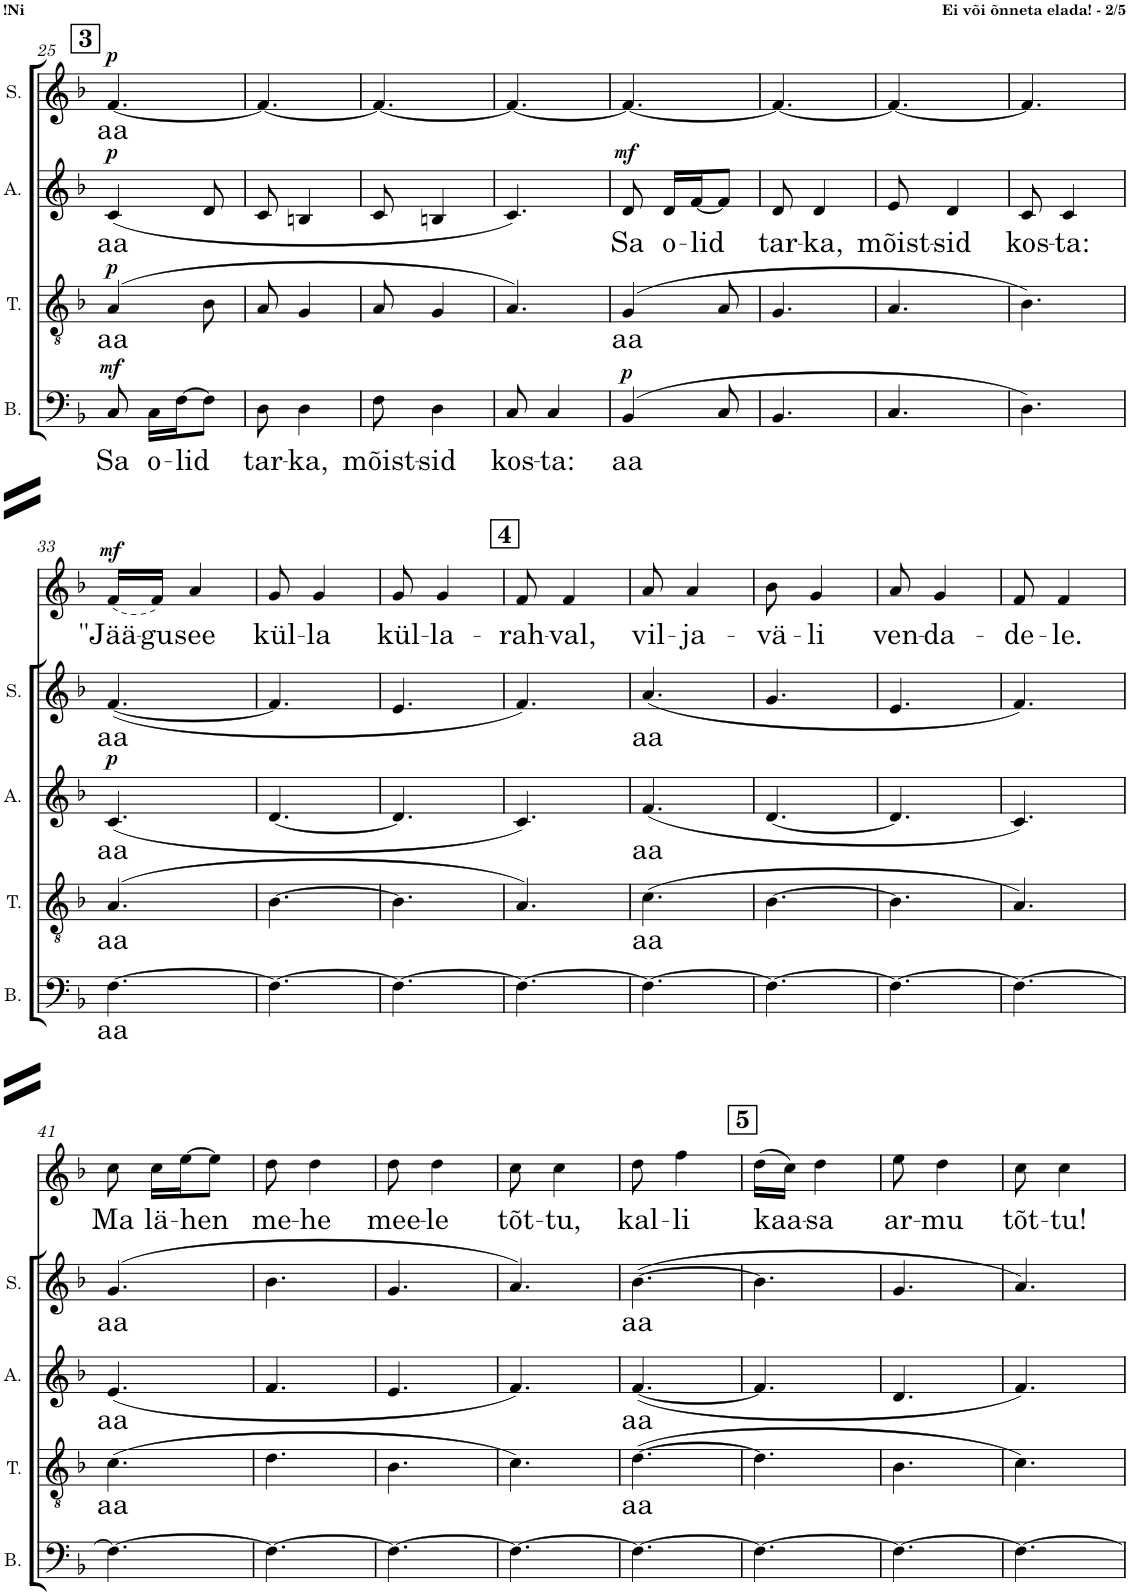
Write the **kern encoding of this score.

**kern	**text	**dynam	**kern	**text	**dynam	**kern	**text	**dynam	**kern	**text	**dynam	**kern	**text	**dynam
*part5	*part5	*part5	*part4	*part4	*part4	*part3	*part3	*part3	*part2	*part2	*part2	*part1	*part1	*part1
*staff5	*staff5	*staff5	*staff4	*staff4	*staff4	*staff3	*staff3	*staff3	*staff2	*staff2	*staff2	*staff1	*staff1	*staff1
*I"Bass	*	*	*I"Tenor	*	*	*I"Alto	*	*	*I"Soprano	*	*	*I"Soprano solo	*	*
*I'B.	*	*	*I'T.	*	*	*I'A.	*	*	*I'S.	*	*	*	*	*
!!LO:PB:g=z
*clefF4	*	*	*clefGv2	*	*	*clefG2	*	*	*clefG2	*	*	*clefG2	*	*
*k[b-]	*	*	*k[b-]	*	*	*k[b-]	*	*	*k[b-]	*	*	*k[b-]	*	*
*M3/8	*	*	*M3/8	*	*	*M3/8	*	*	*M3/8	*	*	*M3/8	*	*
!!LO:REH:place=s1:a:B:cj:fs=14:t=3
=25	=25	=25	=25	=25	=25	=25	=25	=25	=25	=25	=25	=25	=25	=25
!	!LO:LY:b	!LO:DY:a	!	!LO:LY:b	!LO:DY:a	!	!LO:LY:b	!LO:DY:a	!	!LO:LY:b	!LO:DY:a	!	!	!
8C/	Sa	mf	(4A/	aa	p	(4c/	aa	p	[4.f/	aa	p	4.r	.	.
!	!LO:LY:b	!	!	!	!	!	!	!	!	!	!	!	!	!
16C\LL	o-	.	.	.	.	.	.	.	.	.	.	.	.	.
!	!LO:LY:b	!	!	!	!	!	!	!	!	!	!	!	!	!
[16F\J	-lid	.	.	.	.	.	.	.	.	.	.	.	.	.
8F\J]	.	.	8B-\	.	.	8d/	.	.	.	.	.	.	.	.
=26	=26	=26	=26	=26	=26	=26	=26	=26	=26	=26	=26	=26	=26	=26
!	!LO:LY:b	!	!	!	!	!	!	!	!	!	!	!	!	!
8D\	tar-	.	8A/	.	.	8c/	.	.	4.f/_	.	.	4.r	.	.
!	!LO:LY:b	!	!	!	!	!	!	!	!	!	!	!	!	!
4D\	-ka,	.	4G/	.	.	4Bn/	.	.	.	.	.	.	.	.
=27	=27	=27	=27	=27	=27	=27	=27	=27	=27	=27	=27	=27	=27	=27
!	!LO:LY:b	!	!	!	!	!	!	!	!	!	!	!	!	!
8F\	mõist-	.	8A/	.	.	8c/	.	.	4.f/_	.	.	4.r	.	.
!	!LO:LY:b	!	!	!	!	!	!	!	!	!	!	!	!	!
4D\	-sid	.	4G/	.	.	4Bn/	.	.	.	.	.	.	.	.
=28	=28	=28	=28	=28	=28	=28	=28	=28	=28	=28	=28	=28	=28	=28
!	!LO:LY:b	!	!	!	!	!	!	!	!	!	!	!	!	!
8C/	kos-	.	4.A/)	.	.	4.c/)	.	.	4.f/_	.	.	4.r	.	.
!	!LO:LY:b	!	!	!	!	!	!	!	!	!	!	!	!	!
4C/	-ta:	.	.	.	.	.	.	.	.	.	.	.	.	.
=29	=29	=29	=29	=29	=29	=29	=29	=29	=29	=29	=29	=29	=29	=29
!	!LO:LY:b	!LO:DY:a	!	!LO:LY:b	!	!	!LO:LY:b	!LO:DY:a	!	!	!	!	!	!
(4BB-/	aa	p	(4G/	aa	.	8d/	Sa	mf	4.f/_	.	.	4.r	.	.
!	!	!	!	!	!	!	!LO:LY:b	!	!	!	!	!	!	!
.	.	.	.	.	.	16d/LL	o-	.	.	.	.	.	.	.
!	!	!	!	!	!	!	!LO:LY:b	!	!	!	!	!	!	!
.	.	.	.	.	.	[16f/J	-lid	.	.	.	.	.	.	.
8C/	.	.	8A/	.	.	8f/J]	.	.	.	.	.	.	.	.
=30	=30	=30	=30	=30	=30	=30	=30	=30	=30	=30	=30	=30	=30	=30
!	!	!	!	!	!	!	!LO:LY:b	!	!	!	!	!	!	!
4.BB-/	.	.	4.G/	.	.	8d/	tar-	.	4.f/_	.	.	4.r	.	.
!	!	!	!	!	!	!	!LO:LY:b	!	!	!	!	!	!	!
.	.	.	.	.	.	4d/	-ka,	.	.	.	.	.	.	.
=31	=31	=31	=31	=31	=31	=31	=31	=31	=31	=31	=31	=31	=31	=31
!	!	!	!	!	!	!	!LO:LY:b	!	!	!	!	!	!	!
4.C/	.	.	4.A/	.	.	8e/	mõist-	.	4.f/_	.	.	4.r	.	.
!	!	!	!	!	!	!	!LO:LY:b	!	!	!	!	!	!	!
.	.	.	.	.	.	4d/	-sid	.	.	.	.	.	.	.
=32	=32	=32	=32	=32	=32	=32	=32	=32	=32	=32	=32	=32	=32	=32
!	!	!	!	!	!	!	!LO:LY:b	!	!	!	!	!	!	!
4.D\)	.	.	4.B-\)	.	.	8c/	kos-	.	4.f/]	.	.	4.r	.	.
!	!	!	!	!	!	!	!LO:LY:b	!	!	!	!	!	!	!
.	.	.	.	.	.	4c/	-ta:	.	.	.	.	.	.	.
!!LO:LB:g=z
=33	=33	=33	=33	=33	=33	=33	=33	=33	=33	=33	=33	=33	=33	=33
!	!LO:LY:b	!	!	!LO:LY:b	!	!	!LO:LY:b	!LO:DY:a	!	!LO:LY:b	!	!	!LO:LY:b	!LO:DY:a
[4.F\	aa	.	(4.A/	aa	.	(4.c/	aa	p	([4.f/	aa	.	(16f/LL	"Jää-	mf
!	!	!	!	!	!	!	!	!	!	!	!	!	!LO:LY:b	!
.	.	.	.	.	.	.	.	.	.	.	.	16f/JJ)	-gu	.
!	!	!	!	!	!	!	!	!	!	!	!	!	!LO:LY:b	!
.	.	.	.	.	.	.	.	.	.	.	.	4a/	see	.
=34	=34	=34	=34	=34	=34	=34	=34	=34	=34	=34	=34	=34	=34	=34
!	!	!	!	!	!	!	!	!	!	!	!	!	!LO:LY:b	!
4.F\_	.	.	[4.B-\	.	.	[4.d/	.	.	4.f/]	.	.	8g/	kül-	.
!	!	!	!	!	!	!	!	!	!	!	!	!	!LO:LY:b	!
.	.	.	.	.	.	.	.	.	.	.	.	4g/	-la	.
=35	=35	=35	=35	=35	=35	=35	=35	=35	=35	=35	=35	=35	=35	=35
!	!	!	!	!	!	!	!	!	!	!	!	!	!LO:LY:b	!
4.F\_	.	.	4.B-\]	.	.	4.d/]	.	.	4.e/	.	.	8g/	kül-	.
!	!	!	!	!	!	!	!	!	!	!	!	!	!LO:LY:b	!
.	.	.	.	.	.	.	.	.	.	.	.	4g/	-la-	.
!!LO:REH:place=s1:a:B:cj:fs=14:t=4
=36	=36	=36	=36	=36	=36	=36	=36	=36	=36	=36	=36	=36	=36	=36
!	!	!	!	!	!	!	!	!	!	!	!	!	!LO:LY:b	!
4.F\_	.	.	4.A/)	.	.	4.c/)	.	.	4.f/)	.	.	8f/	-rah-	.
!	!	!	!	!	!	!	!	!	!	!	!	!	!LO:LY:b	!
.	.	.	.	.	.	.	.	.	.	.	.	4f/	-val,	.
=37	=37	=37	=37	=37	=37	=37	=37	=37	=37	=37	=37	=37	=37	=37
!	!	!	!	!LO:LY:b	!	!	!LO:LY:b	!	!	!LO:LY:b	!	!	!LO:LY:b	!
4.F\_	.	.	(4.c\	aa	.	(4.f/	aa	.	(4.a/	aa	.	8a/	vil-	.
!	!	!	!	!	!	!	!	!	!	!	!	!	!LO:LY:b	!
.	.	.	.	.	.	.	.	.	.	.	.	4a/	-ja-	.
=38	=38	=38	=38	=38	=38	=38	=38	=38	=38	=38	=38	=38	=38	=38
!	!	!	!	!	!	!	!	!	!	!	!	!	!LO:LY:b	!
4.F\_	.	.	[4.B-\	.	.	[4.d/	.	.	4.g/	.	.	8b-\	-vä-	.
!	!	!	!	!	!	!	!	!	!	!	!	!	!LO:LY:b	!
.	.	.	.	.	.	.	.	.	.	.	.	4g/	-li	.
=39	=39	=39	=39	=39	=39	=39	=39	=39	=39	=39	=39	=39	=39	=39
!	!	!	!	!	!	!	!	!	!	!	!	!	!LO:LY:b	!
4.F\_	.	.	4.B-\]	.	.	4.d/]	.	.	4.e/	.	.	8a/	ven-	.
!	!	!	!	!	!	!	!	!	!	!	!	!	!LO:LY:b	!
.	.	.	.	.	.	.	.	.	.	.	.	4g/	-da-	.
=40	=40	=40	=40	=40	=40	=40	=40	=40	=40	=40	=40	=40	=40	=40
!	!	!	!	!	!	!	!	!	!	!	!	!	!LO:LY:b	!
4.F\_	.	.	4.A/)	.	.	4.c/)	.	.	4.f/)	.	.	8f/	-de-	.
!	!	!	!	!	!	!	!	!	!	!	!	!	!LO:LY:b	!
.	.	.	.	.	.	.	.	.	.	.	.	4f/	-le.	.
!!LO:LB:g=z
=41	=41	=41	=41	=41	=41	=41	=41	=41	=41	=41	=41	=41	=41	=41
!	!	!	!	!LO:LY:b	!	!	!LO:LY:b	!	!	!LO:LY:b	!	!	!LO:LY:b	!
4.F\_	.	.	(4.c\	aa	.	(4.e/	aa	.	(4.g/	aa	.	8cc\	Ma	.
!	!	!	!	!	!	!	!	!	!	!	!	!	!LO:LY:b	!
.	.	.	.	.	.	.	.	.	.	.	.	16cc\LL	lä-	.
!	!	!	!	!	!	!	!	!	!	!	!	!	!LO:LY:b	!
.	.	.	.	.	.	.	.	.	.	.	.	[16ee\J	-hen	.
.	.	.	.	.	.	.	.	.	.	.	.	8ee\J]	.	.
=42	=42	=42	=42	=42	=42	=42	=42	=42	=42	=42	=42	=42	=42	=42
!	!	!	!	!	!	!	!	!	!	!	!	!	!LO:LY:b	!
4.F\_	.	.	4.d\	.	.	4.f/	.	.	4.b-\	.	.	8dd\	me-	.
!	!	!	!	!	!	!	!	!	!	!	!	!	!LO:LY:b	!
.	.	.	.	.	.	.	.	.	.	.	.	4dd\	-he	.
=43	=43	=43	=43	=43	=43	=43	=43	=43	=43	=43	=43	=43	=43	=43
!	!	!	!	!	!	!	!	!	!	!	!	!	!LO:LY:b	!
4.F\_	.	.	4.B-\	.	.	4.e/	.	.	4.g/	.	.	8dd\	mee-	.
!	!	!	!	!	!	!	!	!	!	!	!	!	!LO:LY:b	!
.	.	.	.	.	.	.	.	.	.	.	.	4dd\	-le	.
=44	=44	=44	=44	=44	=44	=44	=44	=44	=44	=44	=44	=44	=44	=44
!	!	!	!	!	!	!	!	!	!	!	!	!	!LO:LY:b	!
4.F\_	.	.	4.c\)	.	.	4.f/)	.	.	4.a/)	.	.	8cc\	tõt-	.
!	!	!	!	!	!	!	!	!	!	!	!	!	!LO:LY:b	!
.	.	.	.	.	.	.	.	.	.	.	.	4cc\	-tu,	.
=45	=45	=45	=45	=45	=45	=45	=45	=45	=45	=45	=45	=45	=45	=45
!	!	!	!	!LO:LY:b	!	!	!LO:LY:b	!	!	!LO:LY:b	!	!	!LO:LY:b	!
4.F\_	.	.	([4.d\	aa	.	([4.f/	aa	.	([4.b-\	aa	.	8dd\	kal-	.
!	!	!	!	!	!	!	!	!	!	!	!	!	!LO:LY:b	!
.	.	.	.	.	.	.	.	.	.	.	.	4ff\	-li	.
!!LO:REH:place=s1:a:B:cj:fs=14:t=5
=46	=46	=46	=46	=46	=46	=46	=46	=46	=46	=46	=46	=46	=46	=46
!	!	!	!	!	!	!	!	!	!	!	!	!	!LO:LY:b	!
4.F\_	.	.	4.d\]	.	.	4.f/]	.	.	4.b-\]	.	.	(16dd\LL	kaa-	.
.	.	.	.	.	.	.	.	.	.	.	.	16cc\JJ)	.	.
!	!	!	!	!	!	!	!	!	!	!	!	!	!LO:LY:b	!
.	.	.	.	.	.	.	.	.	.	.	.	4dd\	-sa	.
=47	=47	=47	=47	=47	=47	=47	=47	=47	=47	=47	=47	=47	=47	=47
!	!	!	!	!	!	!	!	!	!	!	!	!	!LO:LY:b	!
4.F\_	.	.	4.B-\	.	.	4.d/	.	.	4.g/	.	.	8ee\	ar-	.
!	!	!	!	!	!	!	!	!	!	!	!	!	!LO:LY:b	!
.	.	.	.	.	.	.	.	.	.	.	.	4dd\	-mu	.
=48	=48	=48	=48	=48	=48	=48	=48	=48	=48	=48	=48	=48	=48	=48
!	!	!	!	!	!	!	!	!	!	!	!	!	!LO:LY:b	!
4.F\_	.	.	4.c\)	.	.	4.f/)	.	.	4.a/)	.	.	8cc\	tõt-	.
!	!	!	!	!	!	!	!	!	!	!	!	!	!LO:LY:b	!
.	.	.	.	.	.	.	.	.	.	.	.	4cc\	-tu!	.
=	=	=	=	=	=	=	=	=	=	=	=	=	=	=
*-	*-	*-	*-	*-	*-	*-	*-	*-	*-	*-	*-	*-	*-	*-
